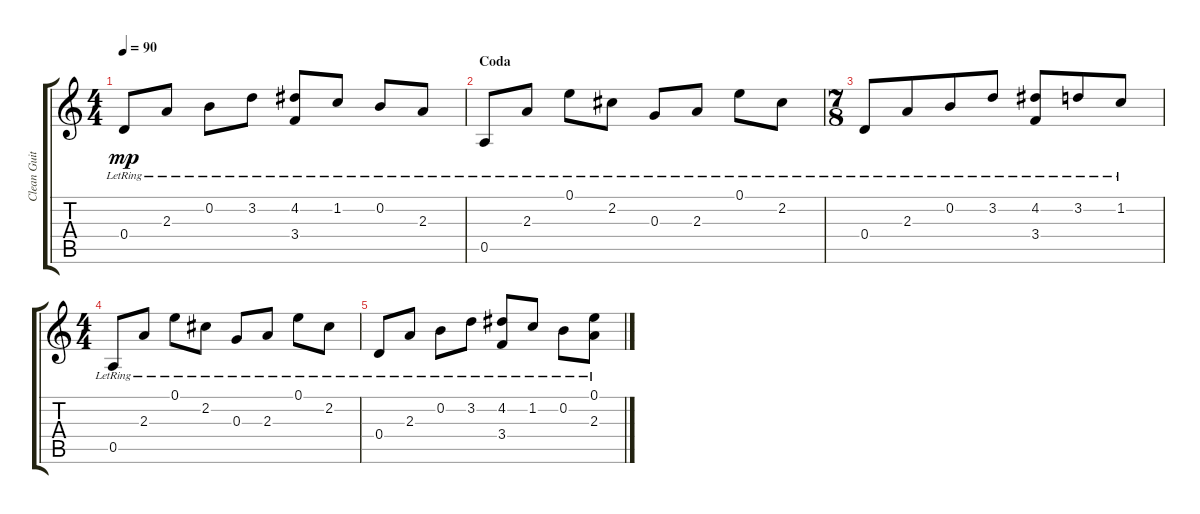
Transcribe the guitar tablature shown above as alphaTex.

\track ("Clean Guitar" "Clean Guit") {instrument acousticguitarnylon}
\staff {score tabs}
\tuning (E4 B3 G3 D3 A2 E2) {hide}
\ts (4 4)
\tempo 90
\clef g2
\ks c
0.4{lr}.8{dy mp} 2.3{lr}.8 0.2{lr}.8 3.2{lr}.8 (4.2{lr} 3.4{lr}).8 1.2{lr}.8 0.2{lr}.8 2.3{lr}.8 |
\section ("" "Coda")
0.5{lr}.8 2.3{lr}.8 0.1{lr}.8 2.2{lr}.8 0.3{lr}.8 2.3{lr}.8 0.1{lr}.8 2.2{lr}.8 |
\ts (7 8)
0.4{lr}.8 2.3{lr}.8 0.2{lr}.8 3.2{lr}.8 (4.2{lr} 3.4{lr}).8 3.2{lr}.8 1.2{lr}.8 |
\ts (4 4)
0.5{lr}.8 2.3{lr}.8 0.1{lr}.8 2.2{lr}.8 0.3{lr}.8 2.3{lr}.8 0.1{lr}.8 2.2{lr}.8 |
0.4{lr}.8 2.3{lr}.8 0.2{lr}.8 3.2{lr}.8 (4.2{lr} 3.4{lr}).8 1.2{lr}.8 0.2{lr}.8 (0.1{lr} 2.3{lr}).8
